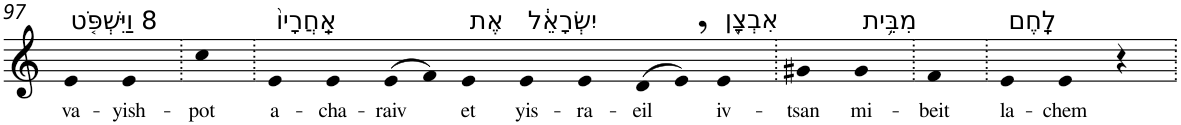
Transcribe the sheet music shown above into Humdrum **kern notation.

**kern	**text
*part1	*part1
*staff1	*staff1
*I"Piano	*
*I'Pno	*
!!LO:PB:g=z
*clefG2	*
*k[]	*
=97	=97
!LO:TX:a:t=8 וַיִּשְׁפֹּ֤ט	!
!	!LO:LY:b
4e	va-
!	!LO:LY:b
4e	-yish-
=98.	=98.
!	!LO:LY:b
4cc	-pot
=99.	=99.
!LO:TX:a:t=אַֽחֲרָיו֙	!
!	!LO:LY:b
4e	a-
!	!LO:LY:b
4e	-cha-
!	!LO:LY:b
(>8e	-raiv
8f)	.
!LO:TX:a:t=אֶת	!
!	!LO:LY:b
4e	et
!LO:TX:a:t=יִשְׂרָאֵ֔ל	!
!	!LO:LY:b
4e	yis-
!	!LO:LY:b
4e	-ra-
!	!LO:LY:b
(>8d	-eil
8e,)	.
!LO:TX:a:t=אִבְצָ֖ן	!
!	!LO:LY:b
4e	iv-
=100.	=100.
!	!LO:LY:b
4g#X	-tsan
!LO:TX:a:t=מִבֵּ֥ית	!
!	!LO:LY:b
4g#	mi-
=101.	=101.
!	!LO:LY:b
4f	-beit
=102.	=102.
!LO:TX:a:t=לָֽחֶם	!
!	!LO:LY:b
4e	la-
!	!LO:LY:b
4e	-chem
4r	.
=.	=.
*-	*-
